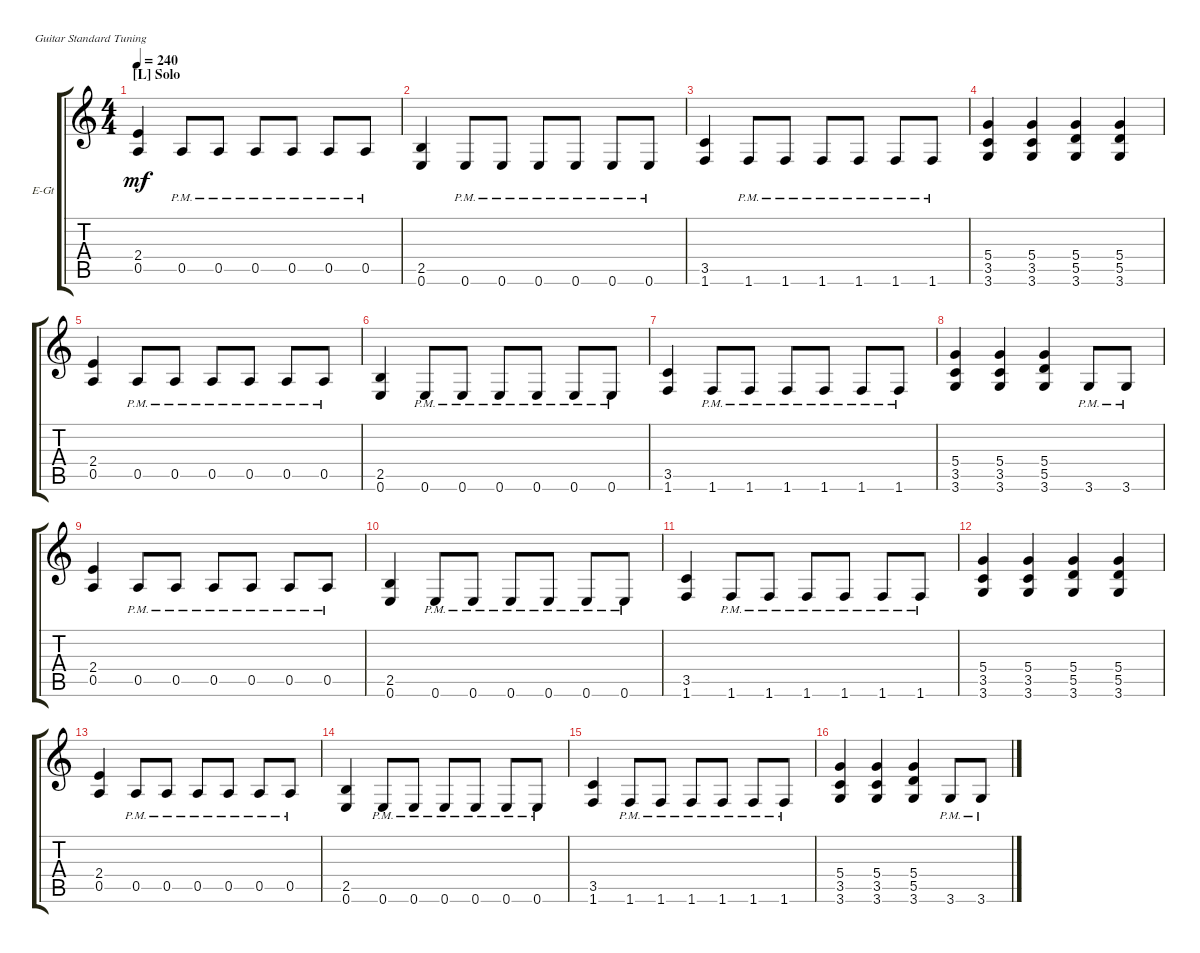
\defaultSystemsLayout 4
\bracketExtendMode groupsimilarinstruments
\firstSystemTrackNameOrientation horizontal
\otherSystemsTrackNameOrientation horizontal
\track ("Rhythm Octs/Other" "E-Gt") {instrument distortionguitar}
\staff {score tabs}
\tuning (E4 B3 G3 D3 A2 E2)
\ts (4 4)
\section ("L" "Solo")
\tempo 240
\clef g2
\scale
0.333333
\ks c
(0.5 2.4).4{dy mf} 0.5{pm}.8 0.5{pm}.8 0.5{pm}.8 0.5{pm}.8 0.5{pm}.8 0.5{pm}.8 |
\scale
0.333333 (0.6 2.5).4 0.6{pm}.8 0.6{pm}.8 0.6{pm}.8 0.6{pm}.8 0.6{pm}.8 0.6{pm}.8 |
\scale
0.333333 (1.6 3.5).4 1.6{pm}.8 1.6{pm}.8 1.6{pm}.8 1.6{pm}.8 1.6{pm}.8 1.6{pm}.8 |
\scale
0.333333 (3.6 3.5 5.4).4 (3.6 3.5 5.4).4 (3.6 5.5 5.4).4 (3.6 5.5 5.4).4 |
\scale
0.333333 (0.5 2.4).4 0.5{pm}.8 0.5{pm}.8 0.5{pm}.8 0.5{pm}.8 0.5{pm}.8 0.5{pm}.8 |
\scale
0.333333 (0.6 2.5).4 0.6{pm}.8 0.6{pm}.8 0.6{pm}.8 0.6{pm}.8 0.6{pm}.8 0.6{pm}.8 |
\scale
0.333333 (1.6 3.5).4 1.6{pm}.8 1.6{pm}.8 1.6{pm}.8 1.6{pm}.8 1.6{pm}.8 1.6{pm}.8 |
\scale
0.333333 (3.6 3.5 5.4).4 (3.6 3.5 5.4).4 (3.6 5.5 5.4).4 3.6{pm}.8 3.6{pm}.8 |
\scale
0.333333 (0.5 2.4).4 0.5{pm}.8 0.5{pm}.8 0.5{pm}.8 0.5{pm}.8 0.5{pm}.8 0.5{pm}.8 |
\scale
0.333333 (0.6 2.5).4 0.6{pm}.8 0.6{pm}.8 0.6{pm}.8 0.6{pm}.8 0.6{pm}.8 0.6{pm}.8 |
\scale
0.333333 (1.6 3.5).4 1.6{pm}.8 1.6{pm}.8 1.6{pm}.8 1.6{pm}.8 1.6{pm}.8 1.6{pm}.8 |
\scale
0.333333 (3.6 3.5 5.4).4 (3.6 3.5 5.4).4 (3.6 5.5 5.4).4 (3.6 5.5 5.4).4 |
\scale
0.333333 (0.5 2.4).4 0.5{pm}.8 0.5{pm}.8 0.5{pm}.8 0.5{pm}.8 0.5{pm}.8 0.5{pm}.8 |
\scale
0.333333 (0.6 2.5).4 0.6{pm}.8 0.6{pm}.8 0.6{pm}.8 0.6{pm}.8 0.6{pm}.8 0.6{pm}.8 |
\scale
0.333333 (1.6 3.5).4 1.6{pm}.8 1.6{pm}.8 1.6{pm}.8 1.6{pm}.8 1.6{pm}.8 1.6{pm}.8 |
\scale
0.333333 (3.6 3.5 5.4).4 (3.6 3.5 5.4).4 (3.6 5.5 5.4).4 3.6{pm}.8 3.6{pm}.8
